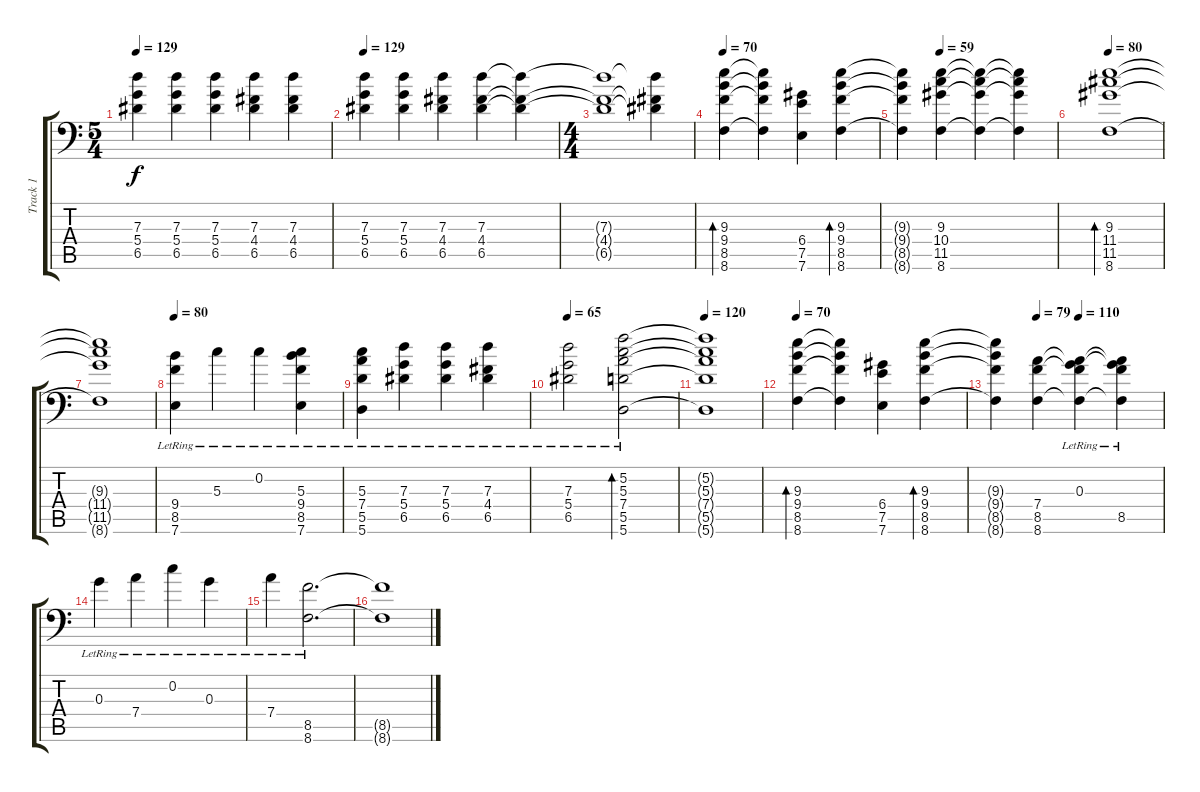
\track ("Track 1" "Track 1") {instrument electricguitarjazz}
\staff {score tabs}
\tuning (D4 C4 G3 D3 A2 A1) {hide}
\ts (5 4)
\tempo 129
\clef f4
\ks c
(7.3 5.4 6.5).4{dy f} (7.3 5.4 6.5).4 (7.3 5.4 6.5).4 (7.3 4.4 6.5).4 (7.3 4.4 6.5).4 |
\tempo 129
(7.3 5.4 6.5).4 (7.3 5.4 6.5).4 (7.3 4.4 6.5).4 (7.3 4.4 6.5).4 (7.3{t} 4.4{t} 6.5{t}).4 |
\ts (4 4)
(7.3{t} 4.4{t} 6.5{t}).1 (7.3{t} 4.4{t} 6.5{t}).4 |
\tempo 70
(9.3 9.4 8.5 8.6).4{bd 480} (9.3{t} 9.4{t} 8.5{t} 8.6{t}).4 (6.4 7.5 7.6).4 (9.3 9.4 8.5 8.6).4{bd 120} |
\tempo (59 0.25)
(9.3{t} 9.4{t} 8.5{t} 8.6{t}).4 (9.3 10.4 11.5 8.6).4 (9.3{t} 10.4{t} 11.5{t} 8.6{t}).4 (9.3{t} 10.4{t} 11.5{t} 8.6{t}).4 |
\tempo 80
(9.3 11.4 11.5 8.6).1{bd 480} |
(9.3{t} 11.4{t} 11.5{t} 8.6{t}).1 |
\tempo 80
(9.4{lr} 8.5{lr} 7.6{lr}).4 5.3{lr}.4 0.2{lr}.4 (5.3{lr} 9.4{lr} 8.5{lr} 7.6{lr}).4 |
(5.3{lr} 7.4{lr} 5.5{lr} 5.6{lr}).4 (7.3{lr} 5.4{lr} 6.5{lr}).4 (7.3{lr} 5.4{lr} 6.5{lr}).4 (7.3{lr} 4.4{lr} 6.5{lr}).4 |
\tempo 65
(7.3{lr} 5.4{lr} 6.5{lr}).2 (5.2{lr} 5.3{lr} 7.4{lr} 5.5{lr} 5.6{lr}).2{bd 480} |
\tempo 120
(5.2{t} 5.3{t} 7.4{t} 5.5{t} 5.6{t}).1 |
\tempo 70
(9.3 9.4 8.5 8.6).4{bd 480} (9.3{t} 9.4{t} 8.5{t} 8.6{t}).4 (6.4 7.5 7.6).4 (9.3 9.4 8.5 8.6).4{bd 120} |
\tempo (79 0.25)
\tempo (110 0.5)
(9.3{t} 9.4{t} 8.5{t} 8.6{t}).4 (7.4 8.5 8.6).4 (0.3{lr} 7.4{t} 8.5{t} 8.6{t}).4 (0.3{t} 7.4{t} 8.5{lr} 8.6{t}).4 |
0.3{lr}.4 7.4{lr}.4 0.2{lr}.4 0.3{lr}.4 |
7.4{lr}.4 (8.5{lr} 8.6{lr}).2{d} |
(8.5{t} 8.6{t}).1
